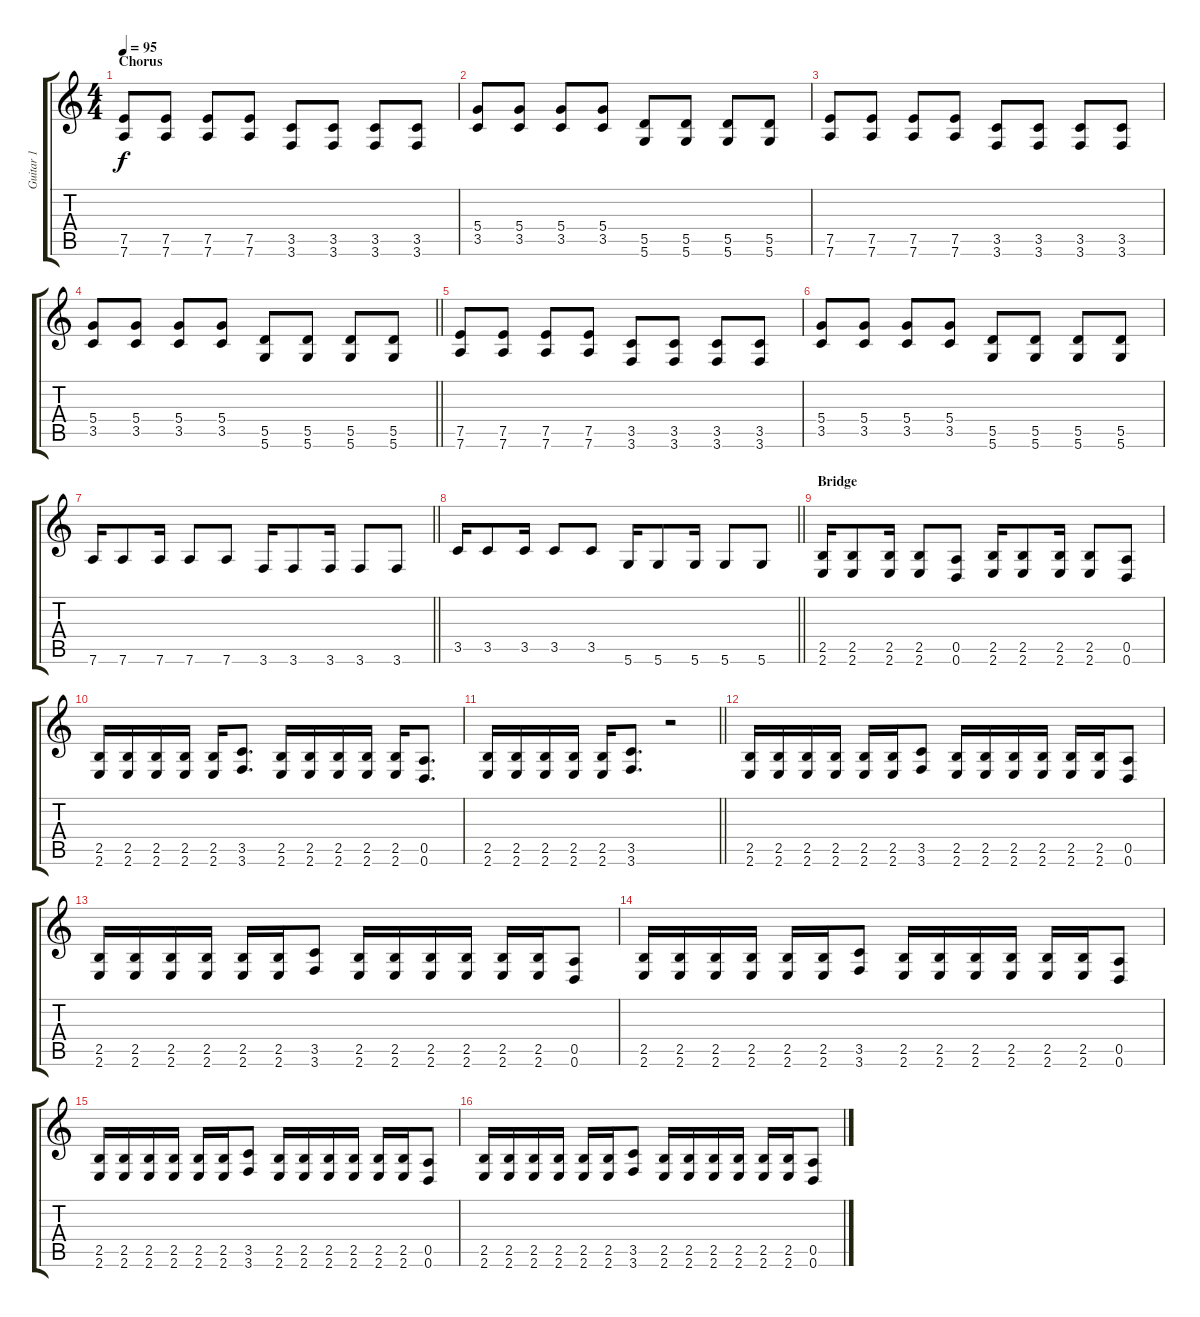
\track ("Guitar 1" "Guitar 1") {instrument distortionguitar}
\staff {score tabs}
\tuning (E4 B3 G3 D3 A2 D2) {hide}
\ts (4 4)
\section ("" "Chorus")
\tempo 95
\clef g2
\ks c
(7.5 7.6).8{dy f} (7.5 7.6).8 (7.5 7.6).8 (7.5 7.6).8 (3.5 3.6).8 (3.5 3.6).8 (3.5 3.6).8 (3.5 3.6).8 |
(5.4 3.5).8 (5.4 3.5).8 (5.4 3.5).8 (5.4 3.5).8 (5.5 5.6).8 (5.5 5.6).8 (5.5 5.6).8 (5.5 5.6).8 |
(7.5 7.6).8 (7.5 7.6).8 (7.5 7.6).8 (7.5 7.6).8 (3.5 3.6).8 (3.5 3.6).8 (3.5 3.6).8 (3.5 3.6).8 |
\barLineRight lightlight
(5.4 3.5).8 (5.4 3.5).8 (5.4 3.5).8 (5.4 3.5).8 (5.5 5.6).8 (5.5 5.6).8 (5.5 5.6).8 (5.5 5.6).8 |
(7.5 7.6).8 (7.5 7.6).8 (7.5 7.6).8 (7.5 7.6).8 (3.5 3.6).8 (3.5 3.6).8 (3.5 3.6).8 (3.5 3.6).8 |
(5.4 3.5).8 (5.4 3.5).8 (5.4 3.5).8 (5.4 3.5).8 (5.5 5.6).8 (5.5 5.6).8 (5.5 5.6).8 (5.5 5.6).8 |
\barLineRight lightlight
7.6.16 7.6.8 7.6.16 7.6.8 7.6.8 3.6.16 3.6.8 3.6.16 3.6.8 3.6.8 |
\barLineRight lightlight
3.5.16 3.5.8 3.5.16 3.5.8 3.5.8 5.6.16 5.6.8 5.6.16 5.6.8 5.6.8 |
\section ("" "Bridge")
(2.5 2.6).16 (2.5 2.6).8 (2.5 2.6).16 (2.5 2.6).8 (0.5 0.6).8 (2.5 2.6).16 (2.5 2.6).8 (2.5 2.6).16 (2.5 2.6).8 (0.5 0.6).8 |
(2.5 2.6).16 (2.5 2.6).16 (2.5 2.6).16 (2.5 2.6).16 (2.5 2.6).16 (3.5 3.6).8{d} (2.5 2.6).16 (2.5 2.6).16 (2.5 2.6).16 (2.5 2.6).16 (2.5 2.6).16 (0.5 0.6).8{d} |
\barLineRight lightlight
(2.5 2.6).16 (2.5 2.6).16 (2.5 2.6).16 (2.5 2.6).16 (2.5 2.6).16 (3.5 3.6).8{d} r.2 |
(2.5 2.6).16 (2.5 2.6).16 (2.5 2.6).16 (2.5 2.6).16 (2.5 2.6).16 (2.5 2.6).16 (3.5 3.6).8 (2.5 2.6).16 (2.5 2.6).16 (2.5 2.6).16 (2.5 2.6).16 (2.5 2.6).16 (2.5 2.6).16 (0.5 0.6).8 |
(2.5 2.6).16 (2.5 2.6).16 (2.5 2.6).16 (2.5 2.6).16 (2.5 2.6).16 (2.5 2.6).16 (3.5 3.6).8 (2.5 2.6).16 (2.5 2.6).16 (2.5 2.6).16 (2.5 2.6).16 (2.5 2.6).16 (2.5 2.6).16 (0.5 0.6).8 |
(2.5 2.6).16 (2.5 2.6).16 (2.5 2.6).16 (2.5 2.6).16 (2.5 2.6).16 (2.5 2.6).16 (3.5 3.6).8 (2.5 2.6).16 (2.5 2.6).16 (2.5 2.6).16 (2.5 2.6).16 (2.5 2.6).16 (2.5 2.6).16 (0.5 0.6).8 |
(2.5 2.6).16 (2.5 2.6).16 (2.5 2.6).16 (2.5 2.6).16 (2.5 2.6).16 (2.5 2.6).16 (3.5 3.6).8 (2.5 2.6).16 (2.5 2.6).16 (2.5 2.6).16 (2.5 2.6).16 (2.5 2.6).16 (2.5 2.6).16 (0.5 0.6).8 |
(2.5 2.6).16 (2.5 2.6).16 (2.5 2.6).16 (2.5 2.6).16 (2.5 2.6).16 (2.5 2.6).16 (3.5 3.6).8 (2.5 2.6).16 (2.5 2.6).16 (2.5 2.6).16 (2.5 2.6).16 (2.5 2.6).16 (2.5 2.6).16 (0.5 0.6).8
